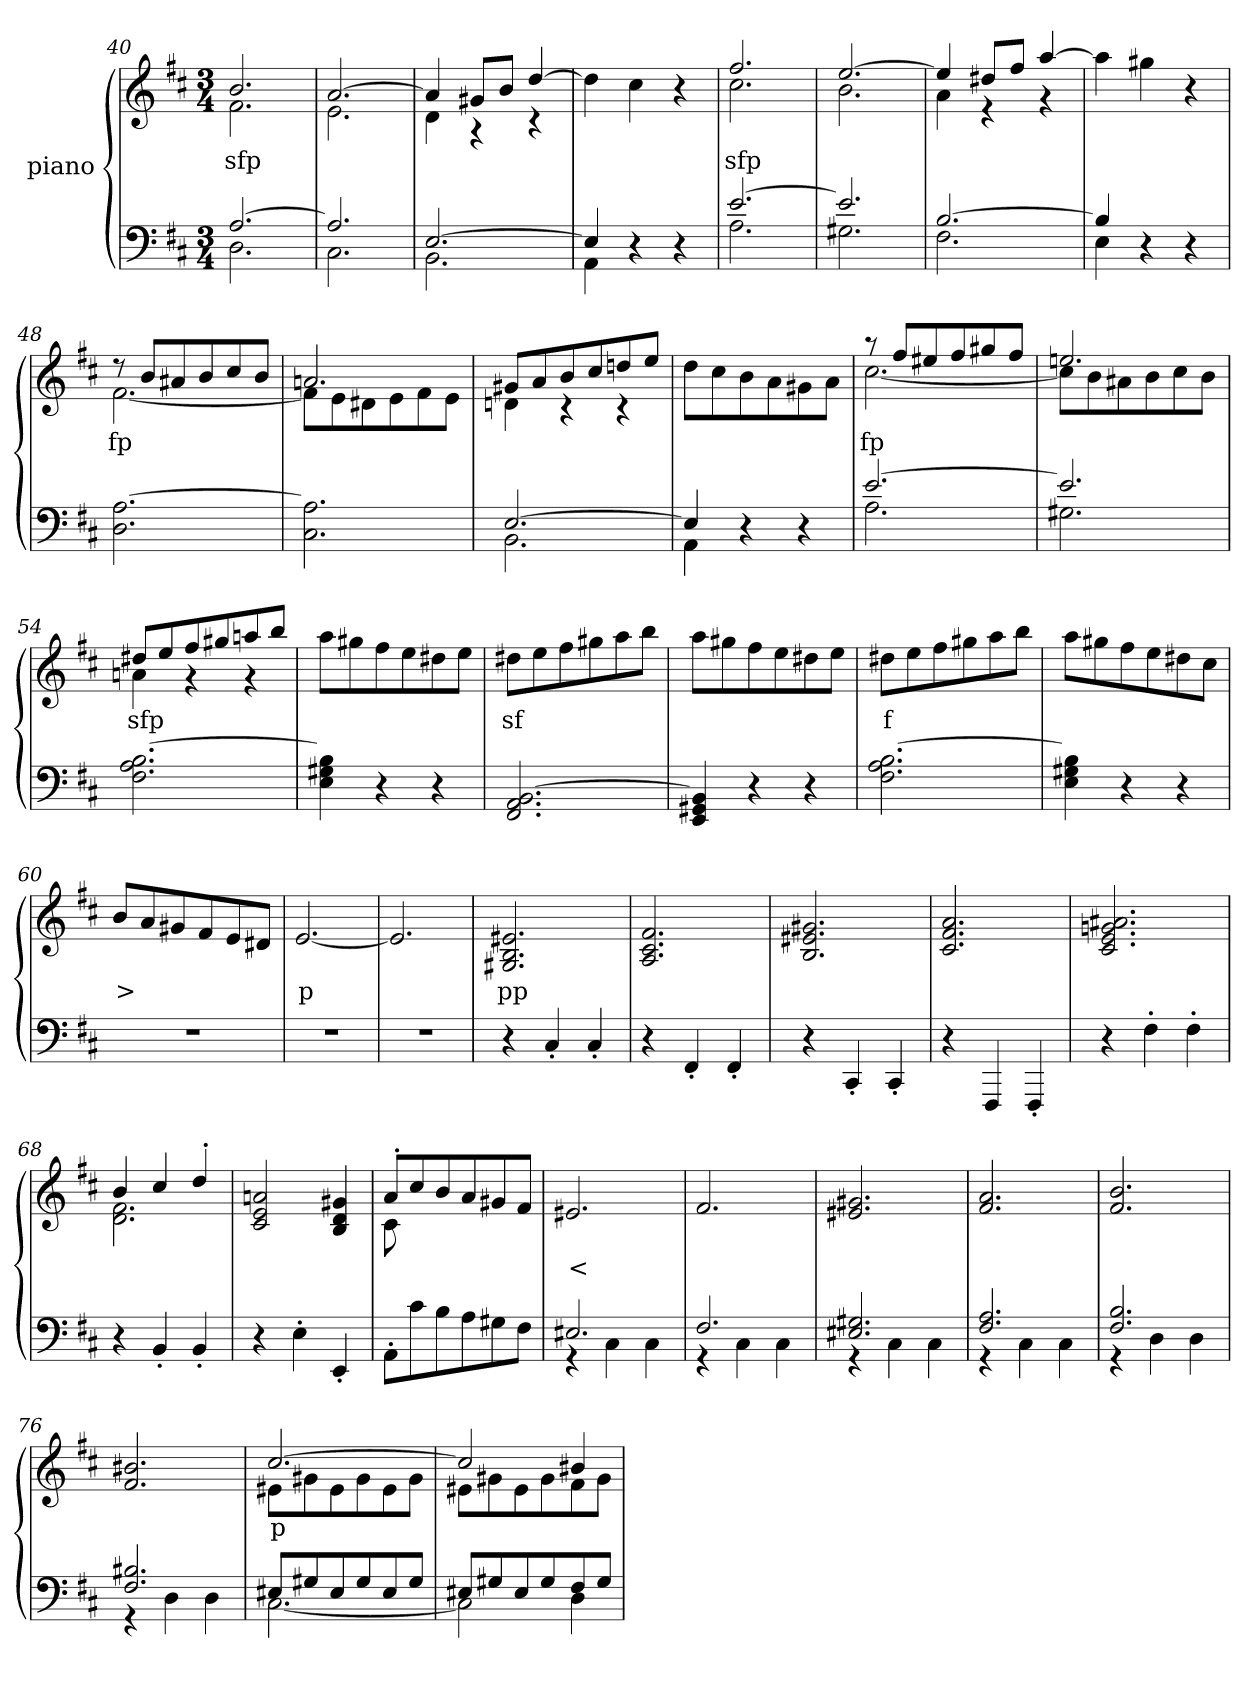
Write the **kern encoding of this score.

**kern	**kern	**text
*part2	*part1	*part1
*staff2	*staff1	*staff1
*	*I"piano	*
*clefF4	*clefG2	*
*k[f#c#]	*k[f#c#]	*
*D:	*D:	*
*M3/4	*M3/4	*
=40	=40	=40
*^	*^	*
[2.A	2.D	2.b	2.f#	sfp
=41	=41	=41	=41	=41
2.A]	2.C#	[2.a	2.e	.
=42	=42	=42	=42	=42
[2.E	2.BB	4a]	4d	.
.	.	8g#XL	4r	.
.	.	8bJ	.	.
.	.	[4dd	4r	.
*	*	*v	*v	*
=43	=43	=43	=43
4E]	4AA	4dd]	.
4r	2ryy	4cc#	.
4r	.	4r	.
=44	=44	=44	=44
*	*	*^	*
[2.e	2.A	2.ff#	2.cc#	sfp
=45	=45	=45	=45	=45
2.e]	2.G#X	[2.ee	2.b	.
=46	=46	=46	=46	=46
[2.B	2.F#	4ee]	4a	.
.	.	8dd#XL	4r	.
.	.	8ff#J	.	.
.	.	[4aa	4r	.
*	*	*v	*v	*
=47	=47	=47	=47
4B]	4E	4aa]	.
2ryy	4r	4gg#X	.
.	4r	4r	.
*v	*v	*	*
=48	=48	=48
*	*^	*
2.D [2.A	8r	[2.f#	fp
.	8bL	.	.
.	8a#X	.	.
.	8b	.	.
.	8cc#	.	.
.	8bJ	.	.
=49	=49	=49	=49
2.C# 2.A]	2.an	8f#L]	.
.	.	8e	.
.	.	8d#X	.
.	.	8e	.
.	.	8f#	.
.	.	8eJ	.
=50	=50	=50	=50
*^	*	*	*
[2.E	2.BB	8g#XL	4dn	.
.	.	8a	.	.
.	.	8b	4r	.
.	.	8cc#	.	.
.	.	8ddn	4r	.
.	.	8eeJ	.	.
*	*	*v	*v	*
=51	=51	=51	=51
4E]	4AA	8ddL	.
.	.	8cc#	.
4r	2ryy	8b	.
.	.	8a	.
4r	.	8g#X	.
.	.	8aJ	.
=52	=52	=52	=52
*	*	*^	*
[2.e	2.A	8r	[2.cc#	fp
.	.	8ff#L	.	.
.	.	8ee#X	.	.
.	.	8ff#	.	.
.	.	8gg#X	.	.
.	.	8ff#J	.	.
=53	=53	=53	=53	=53
2.e]	2.G#X	2.een	8cc#L]	.
.	.	.	8b	.
.	.	.	8a#X	.
.	.	.	8b	.
.	.	.	8cc#	.
.	.	.	8bJ	.
*v	*v	*	*	*
=54	=54	=54	=54
2.F# 2.A [2.B	8dd#XL	4an	sfp
.	8ee	.	.
.	8ff#	4r	.
.	8gg#X	.	.
.	8aan	4r	.
.	8bbJ	.	.
*	*v	*v	*
=55	=55	=55
4E 4G#X 4B]	8aaL	.
.	8gg#X	.
4r	8ff#	.
.	8ee	.
4r	8dd#X	.
.	8eeJ	.
=56	=56	=56
2.FF# 2.AA [2.BB	8dd#XL	sf
.	8ee	.
.	8ff#	.
.	8gg#X	.
.	8aa	.
.	8bbJ	.
=57	=57	=57
4EE 4GG#X 4BB]	8aaL	.
.	8gg#X	.
4r	8ff#	.
.	8ee	.
4r	8dd#X	.
.	8eeJ	.
=58	=58	=58
2.F# 2.A [2.B	8dd#XL	f
.	8ee	.
.	8ff#	.
.	8gg#X	.
.	8aa	.
.	8bbJ	.
=59	=59	=59
4E 4G#X 4B]	8aaL	.
.	8gg#X	.
4r	8ff#	.
.	8ee	.
4r	8dd#X	.
.	8cc#J	.
=60	=60	=60
2.r	8bL	>
.	8a	.
.	8g#X	.
.	8f#	.
.	8e	.
.	8d#XJ	.
=61	=61	=61
2.r	[2.e	p
=62	=62	=62
2.r	2.e]	.
=63	=63	=63
4r	2.G#X 2.B 2.e#X	pp
4C#'>	.	.
4C#'>	.	.
=64	=64	=64
4r	2.A 2.c# 2.f#	.
4FF#'>	.	.
4FF#'>	.	.
=65	=65	=65
4r	2.B 2.e#X 2.g#X	.
4CC#'>	.	.
4CC#'>	.	.
=66	=66	=66
4r	2.c# 2.f# 2.a	.
4FFF#	.	.
4FFF#'>	.	.
=67	=67	=67
4r	2.c# 2.e 2.gn 2.a#X	.
4F#'>	.	.
4F#'>	.	.
=68	=68	=68
*	*^	*
4r	4b	2.d 2.f#	.
4BB'>	4cc#	.	.
4BB'>	4dd'>	.	.
*	*v	*v	*
=69	=69	=69
4r	2c# 2e 2an	.
4E'>	.	.
4EE'>	4B 4d 4g#X	.
=70	=70	=70
*	*^	*
8AA'>L	8a'>L	8c#	.
8c#	8cc#	2ryy	.
8B	8b	.	.
8A	8a	.	.
8G#X	8g#X	.	.
8F#J	8f#J	8ryy	.
*	*v	*v	*
=71	=71	=71
*^	*	*
2.E#X	4r	2.e#X	<
.	4C#	.	.
.	4C#	.	.
=72	=72	=72	=72
2.F#	4r	2.f#	.
.	4C#	.	.
.	4C#	.	.
=73	=73	=73	=73
2.E#X 2.G#X	4r	2.e#X 2.g#X	.
.	4C#	.	.
.	4C#	.	.
=74	=74	=74	=74
2.F# 2.A	4r	2.f# 2.a	.
.	4C#	.	.
.	4C#	.	.
=75	=75	=75	=75
2.F# 2.B	4r	2.f# 2.b	.
.	4D	.	.
.	4D	.	.
=76	=76	=76	=76
2.F# 2.B#X	4r	2.f# 2.b#X	.
.	4D	.	.
.	4D	.	.
=77	=77	=77	=77
*	*	*^	*
8E#XL	[2.C#	[2.cc#	8e#XL	p
8G#X	.	.	8g#X	.
8E#	.	.	8e#	.
8G#	.	.	8g#	.
8E#	.	.	8e#	.
8G#J	.	.	8g#J	.
=78	=78	=78	=78	=78
8E#XL	2C#]	2cc#]	8e#XL	.
8G#X	.	.	8g#X	.
8E#	.	.	8e#	.
8G#	.	.	8g#	.
8F#	4D	4b#X	8f#	.
8G#J	.	.	8g#J	.
*v	*v	*	*	*
*	*v	*v	*
=	=	=
*-	*-	*-
